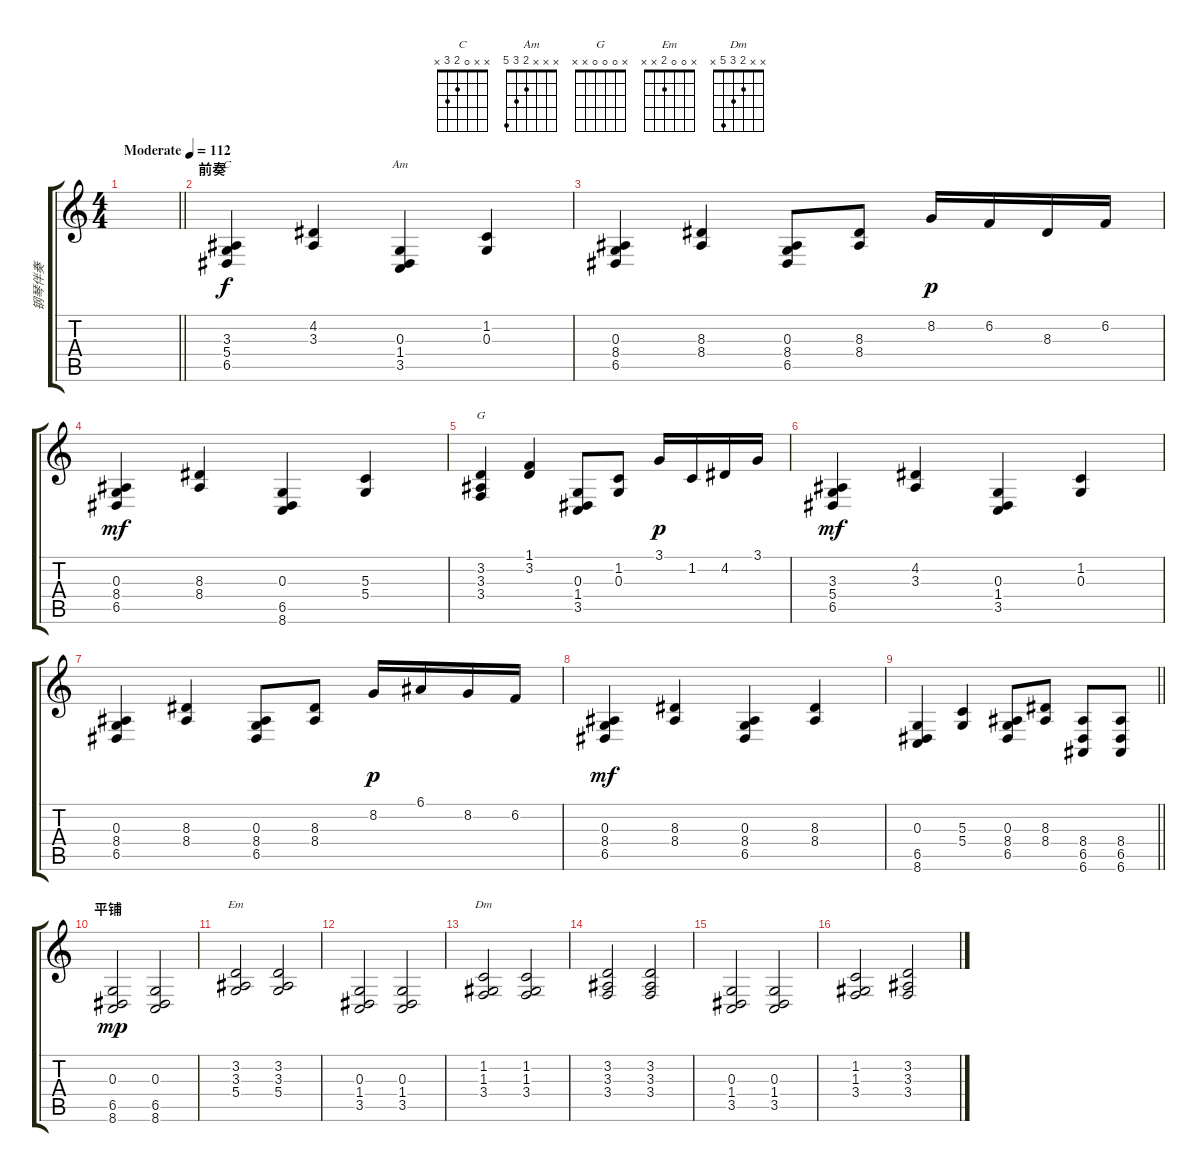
\track ("钢琴伴奏" "钢琴伴奏") {instrument acousticgrandpiano}
\staff {score tabs}
\tuning (E4 B3 G3 D3 A2 E2) {hide}
\chord ("C" x x 0 2 3 x)
\chord ("Am" x x x 2 3 5)
\chord ("G" x 0 0 0 x x)
\chord ("Em" x 0 0 2 x x)
\chord ("Dm" x x 2 3 5 x)
\ts (4 4)
\tempo (112 "Moderate")
\clef g2
\barLineRight lightlight
\ks c
|
\section ("" "前奏")
(3.3 5.4 6.5).4{ch "C"} (4.2 3.3).4 (0.3 1.4 3.5).4{ch "Am"} (1.2 0.3).4 |
(0.3 8.4 6.5).4 (8.3 8.4).4 (0.3 8.4 6.5).8 (8.3 8.4).8 8.2.16{dy p} 6.2.16 8.3.16 6.2.16 |
(0.3 8.4 6.5).4{dy mf} (8.3 8.4).4 (0.3 6.5 8.6).4 (5.3 5.4).4 |
(3.2 3.3 3.4).4{ch "G"} (1.1 3.2).4 (0.3 1.4 3.5).8 (1.2 0.3).8 3.1.16{dy p} 1.2.16 4.2.16 3.1.16 |
(3.3 5.4 6.5).4{dy mf} (4.2 3.3).4 (0.3 1.4 3.5).4 (1.2 0.3).4 |
(0.3 8.4 6.5).4 (8.3 8.4).4 (0.3 8.4 6.5).8 (8.3 8.4).8 8.2.16{dy p} 6.1.16 8.2.16 6.2.16 |
(0.3 8.4 6.5).4{dy mf} (8.3 8.4).4 (0.3 8.4 6.5).4 (8.3 8.4).4 |
\barLineRight lightlight
(0.3 6.5 8.6).4 (5.3 5.4).4 (0.3 8.4 6.5).8 (8.3 8.4).8 (8.4 6.5 6.6).8 (8.4 6.5 6.6).8 |
\section ("" "平铺")
(0.3 6.5 8.6).2{dy mp} (0.3 6.5 8.6).2 |
(3.2 3.3 5.4).2{ch "Em"} (3.2 3.3 5.4).2 |
(0.3 1.4 3.5).2 (0.3 1.4 3.5).2 |
(1.2 1.3 3.4).2{ch "Dm"} (1.2 1.3 3.4).2 |
(3.2 3.3 3.4).2 (3.2 3.3 3.4).2 |
(0.3 1.4 3.5).2 (0.3 1.4 3.5).2 |
(1.2 1.3 3.4).2 (3.2 3.3 3.4).2
